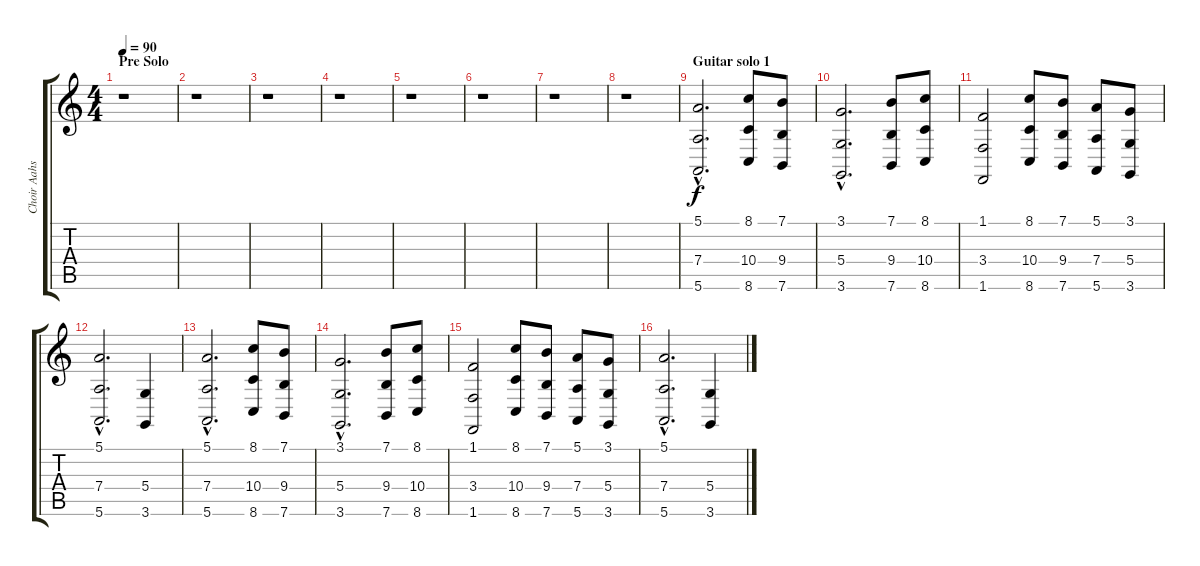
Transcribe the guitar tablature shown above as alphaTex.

\track ("Choir Aahs/Harpsichord" "Choir Aahs") {instrument harpsichord}
\staff {score tabs}
\tuning (E4 B3 G3 D3 A2 E2) {hide}
\ts (4 4)
\section ("" "Pre Solo")
\tempo 90
\clef g2
\ks c
r.1{dy f} |
r.1 |
r.1 |
r.1 |
r.1 |
r.1 |
r.1 |
r.1 |
\section ("" "Guitar solo 1")
(5.1{hac} 7.4{hac} 5.6{hac}).2{d instrument choiraahs} (8.1 10.4 8.6).8 (7.1 9.4 7.6).8 |
(3.1{hac} 5.4{hac} 3.6{hac}).2{d} (7.1 9.4 7.6).8 (8.1 10.4 8.6).8 |
(1.1 3.4 1.6).2 (8.1 10.4 8.6).8 (7.1 9.4 7.6).8 (5.1 7.4 5.6).8 (3.1 5.4 3.6).8 |
(5.1{hac} 7.4{hac} 5.6{hac}).2{d} (5.4 3.6).4 |
(5.1{hac} 7.4{hac} 5.6{hac}).2{d} (8.1 10.4 8.6).8 (7.1 9.4 7.6).8 |
(3.1{hac} 5.4{hac} 3.6{hac}).2{d} (7.1 9.4 7.6).8 (8.1 10.4 8.6).8 |
(1.1 3.4 1.6).2 (8.1 10.4 8.6).8 (7.1 9.4 7.6).8 (5.1 7.4 5.6).8 (3.1 5.4 3.6).8 |
(5.1{hac} 7.4{hac} 5.6{hac}).2{d} (5.4 3.6).4
